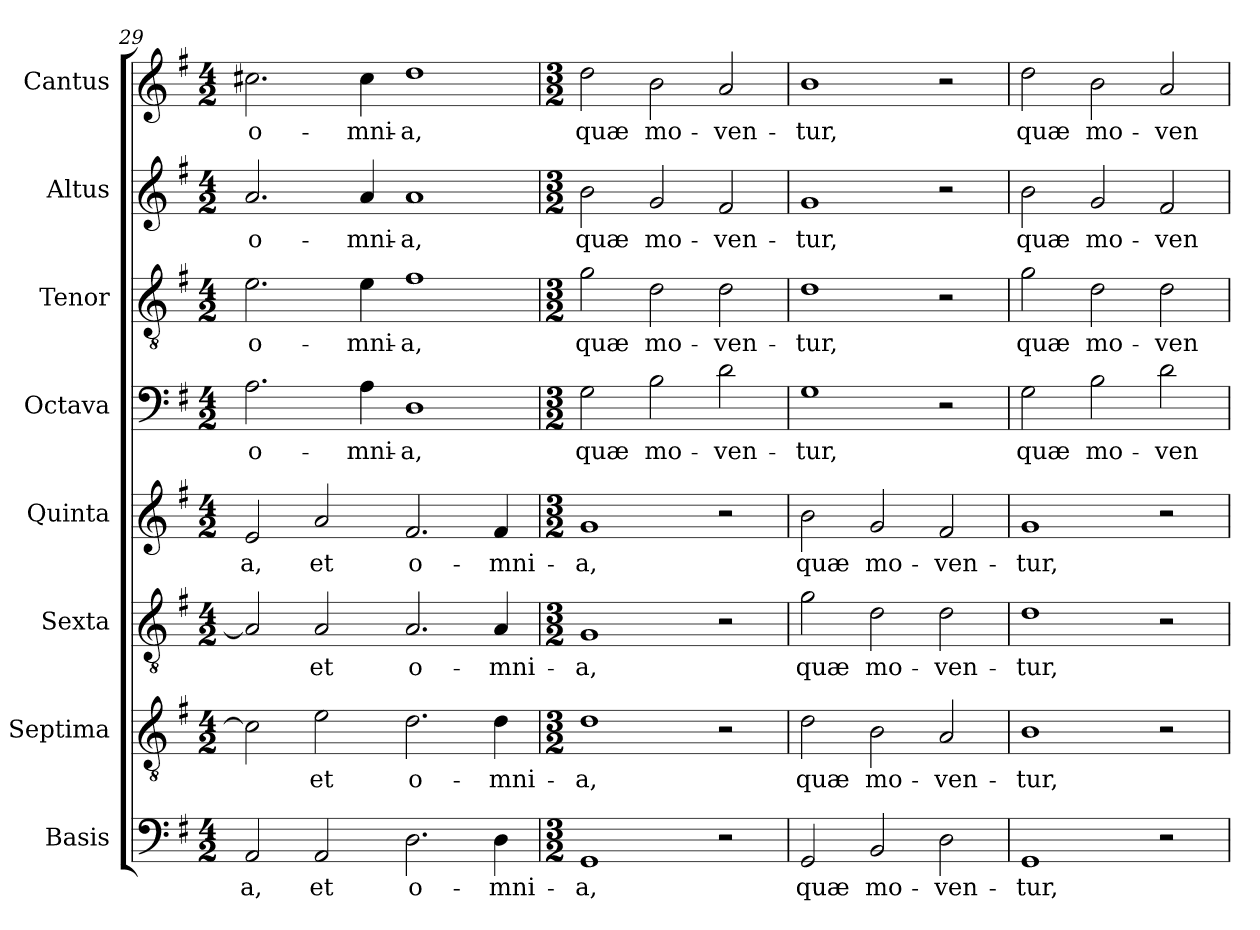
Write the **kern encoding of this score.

**kern	**text	**kern	**text	**kern	**text	**kern	**text	**kern	**text	**kern	**text	**kern	**text	**kern	**text
*part8	*part8	*part7	*part7	*part6	*part6	*part5	*part5	*part4	*part4	*part3	*part3	*part2	*part2	*part1	*part1
*staff8	*staff8	*staff7	*staff7	*staff6	*staff6	*staff5	*staff5	*staff4	*staff4	*staff3	*staff3	*staff2	*staff2	*staff1	*staff1
*I"Basis	*	*I"Septima	*	*I"Sexta	*	*I"Quinta	*	*I"Octava	*	*I"Tenor	*	*I"Altus	*	*I"Cantus	*
*I'B	*	*	*	*	*	*	*	*	*	*I'T	*	*I'A	*	*I'C	*
!!LO:LB:g=z
*clefF4	*	*clefGv2	*	*clefGv2	*	*clefG2	*	*clefF4	*	*clefGv2	*	*clefG2	*	*clefG2	*
*k[f#]	*	*k[f#]	*	*k[f#]	*	*k[f#]	*	*k[f#]	*	*k[f#]	*	*k[f#]	*	*k[f#]	*
*G:	*	*G:	*	*G:	*	*G:	*	*G:	*	*G:	*	*G:	*	*G:	*
*M4/2	*	*M4/2	*	*M4/2	*	*M4/2	*	*M4/2	*	*M4/2	*	*M4/2	*	*M4/2	*
=29	=29	=29	=29	=29	=29	=29	=29	=29	=29	=29	=29	=29	=29	=29	=29
!	!LO:LY:b	!	!	!	!	!	!LO:LY:b	!	!LO:LY:b	!	!LO:LY:b	!	!LO:LY:b	!	!LO:LY:b
2AA/	-a,	2c#\]	.	2A/]	.	2e/	-a,	2.A\	o-	2.e\	o-	2.a/	o-	2.cc#X\	o-
!	!LO:LY:b	!	!LO:LY:b	!	!LO:LY:b	!	!LO:LY:b	!	!	!	!	!	!	!	!
2AA/	et	2e\	et	2A/	et	2a/	et	.	.	.	.	.	.	.	.
!	!	!	!	!	!	!	!	!	!LO:LY:b	!	!LO:LY:b	!	!LO:LY:b	!	!LO:LY:b
.	.	.	.	.	.	.	.	4A\	-mni-	4e\	-mni-	4a/	-mni-	4cc#\	-mni-
!	!LO:LY:b	!	!LO:LY:b	!	!LO:LY:b	!	!LO:LY:b	!	!LO:LY:b	!	!LO:LY:b	!	!LO:LY:b	!	!LO:LY:b
2.D\	o-	2.d\	o-	2.A/	o-	2.f#/	o-	1D	-a,	1f#	-a,	1a	-a,	1dd	-a,
!	!LO:LY:b	!	!LO:LY:b	!	!LO:LY:b	!	!LO:LY:b	!	!	!	!	!	!	!	!
4D\	-mni-	4d\	-mni-	4A/	-mni-	4f#/	-mni-	.	.	.	.	.	.	.	.
=30	=30	=30	=30	=30	=30	=30	=30	=30	=30	=30	=30	=30	=30	=30	=30
*M3/2	*	*M3/2	*	*M3/2	*	*M3/2	*	*M3/2	*	*M3/2	*	*M3/2	*	*M3/2	*
!	!LO:LY:b	!	!LO:LY:b	!	!LO:LY:b	!	!LO:LY:b	!	!LO:LY:b	!	!LO:LY:b	!	!LO:LY:b	!	!LO:LY:b
1GG	-a,	1d	-a,	1G	-a,	1g	-a,	2G\	quæ	2g\	quæ	2b\	quæ	2dd\	quæ
!	!	!	!	!	!	!	!	!	!LO:LY:b	!	!LO:LY:b	!	!LO:LY:b	!	!LO:LY:b
.	.	.	.	.	.	.	.	2B\	mo-	2d\	mo-	2g/	mo-	2b\	mo-
!	!	!	!	!	!	!	!	!	!LO:LY:b	!	!LO:LY:b	!	!LO:LY:b	!	!LO:LY:b
2r	.	2r	.	2r	.	2r	.	2d\	-ven-	2d\	-ven-	2f#/	-ven-	2a/	-ven-
=31	=31	=31	=31	=31	=31	=31	=31	=31	=31	=31	=31	=31	=31	=31	=31
!	!LO:LY:b	!	!LO:LY:b	!	!LO:LY:b	!	!LO:LY:b	!	!LO:LY:b	!	!LO:LY:b	!	!LO:LY:b	!	!LO:LY:b
2GG/	quæ	2d\	quæ	2g\	quæ	2b\	quæ	1G	-tur,	1d	-tur,	1g	-tur,	1b	-tur,
!	!LO:LY:b	!	!LO:LY:b	!	!LO:LY:b	!	!LO:LY:b	!	!	!	!	!	!	!	!
2BB/	mo-	2B\	mo-	2d\	mo-	2g/	mo-	.	.	.	.	.	.	.	.
!	!LO:LY:b	!	!LO:LY:b	!	!LO:LY:b	!	!LO:LY:b	!	!	!	!	!	!	!	!
2D\	-ven-	2A/	-ven-	2d\	-ven-	2f#/	-ven-	2r	.	2r	.	2r	.	2r	.
=32	=32	=32	=32	=32	=32	=32	=32	=32	=32	=32	=32	=32	=32	=32	=32
!	!LO:LY:b	!	!LO:LY:b	!	!LO:LY:b	!	!LO:LY:b	!	!LO:LY:b	!	!LO:LY:b	!	!LO:LY:b	!	!LO:LY:b
1GG	-tur,	1B	-tur,	1d	-tur,	1g	-tur,	2G\	quæ	2g\	quæ	2b\	quæ	2dd\	quæ
!	!	!	!	!	!	!	!	!	!LO:LY:b	!	!LO:LY:b	!	!LO:LY:b	!	!LO:LY:b
.	.	.	.	.	.	.	.	2B\	mo-	2d\	mo-	2g/	mo-	2b\	mo-
!	!	!	!	!	!	!	!	!	!LO:LY:b	!	!LO:LY:b	!	!LO:LY:b	!	!LO:LY:b
2r	.	2r	.	2r	.	2r	.	2d\	-ven-	2d\	-ven-	2f#/	-ven-	2a/	-ven-
=	=	=	=	=	=	=	=	=	=	=	=	=	=	=	=
*-	*-	*-	*-	*-	*-	*-	*-	*-	*-	*-	*-	*-	*-	*-	*-
